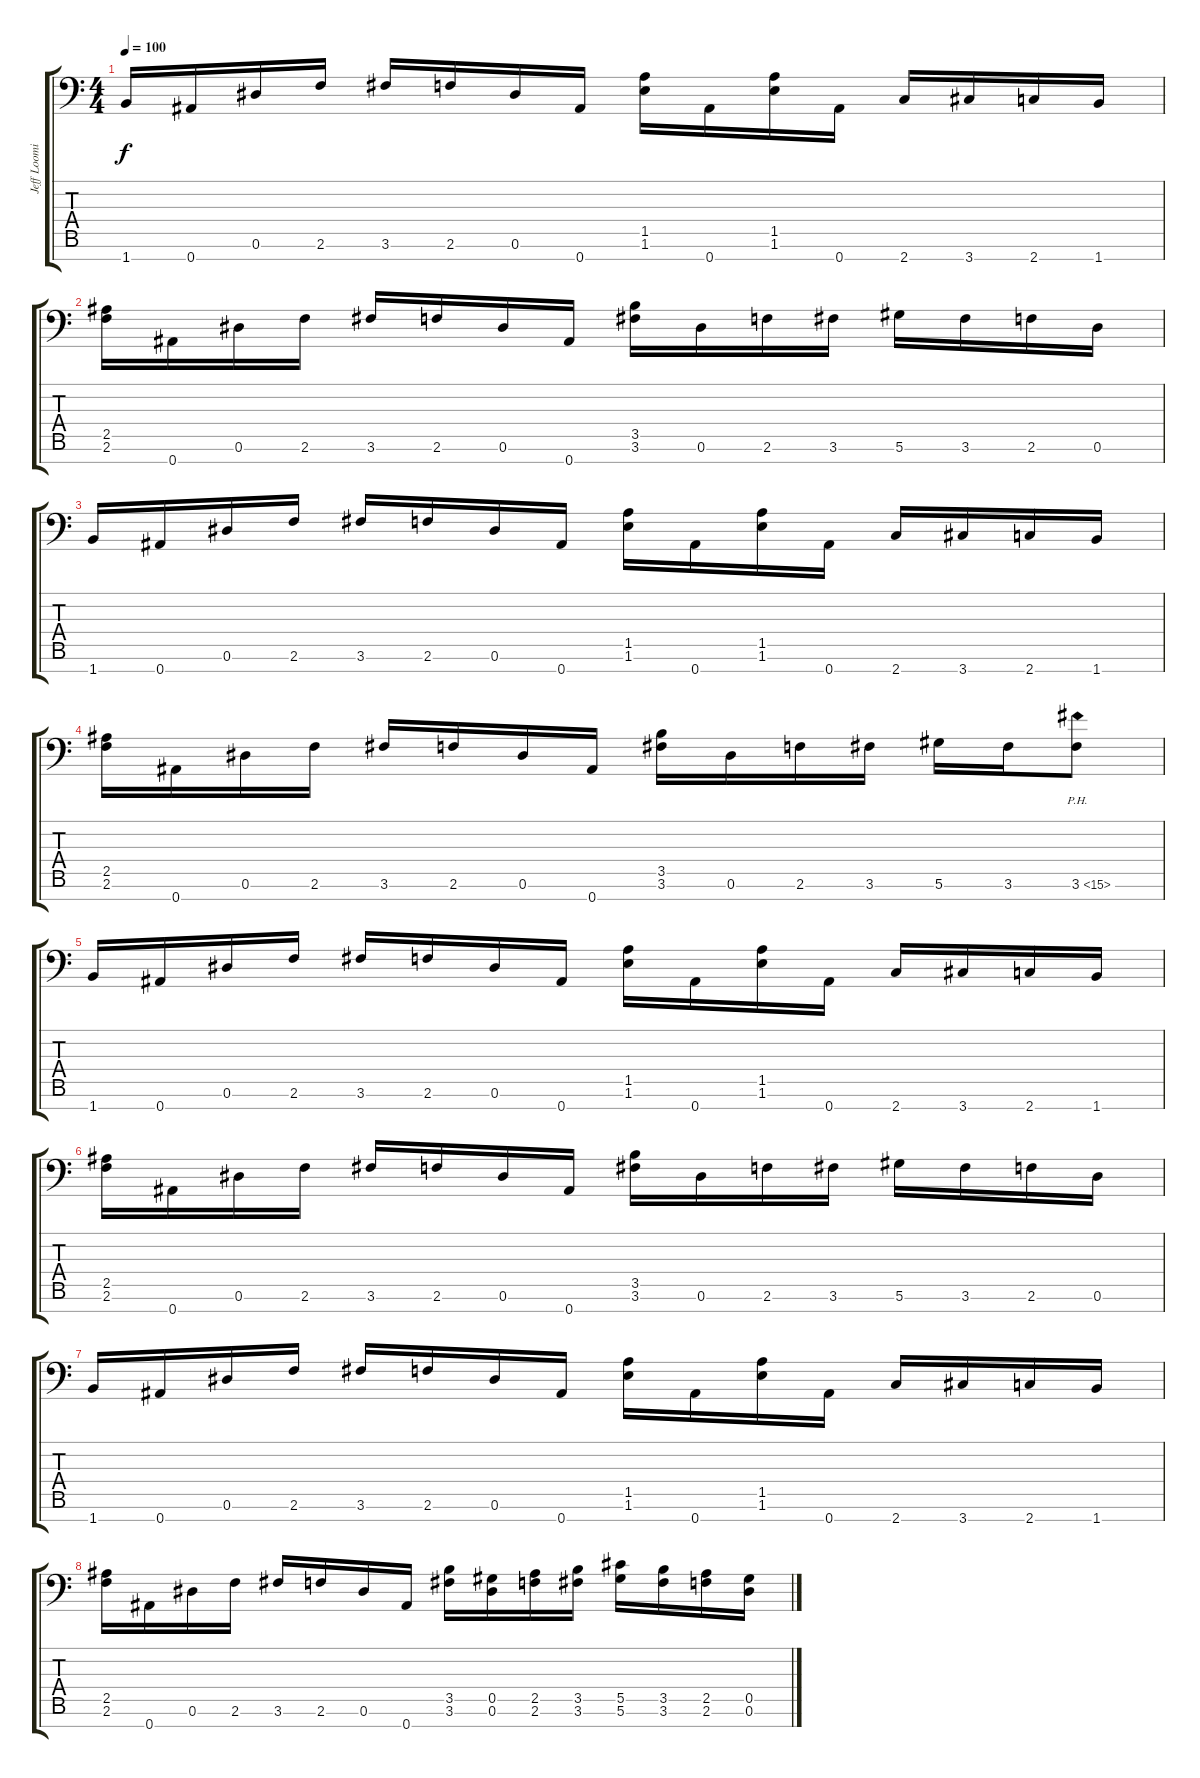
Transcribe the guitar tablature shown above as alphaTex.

\track ("Jeff Loomis" "Jeff Loomi") {instrument distortionguitar}
\staff {score tabs}
\tuning (Eb4 Bb3 Gb3 Db3 Ab2 Eb2 Bb1) {hide}
\ts (4 4)
\tempo 100
\clef f4
\ks c
1.7.16{dy f} 0.7.16 0.6.16 2.6.16 3.6.16 2.6.16 0.6.16 0.7.16 (1.5 1.6).16 0.7.16 (1.5 1.6).16 0.7.16 2.7.16 3.7.16 2.7.16 1.7.16 |
(2.5 2.6).16 0.7.16 0.6.16 2.6.16 3.6.16 2.6.16 0.6.16 0.7.16 (3.5 3.6).16 0.6.16 2.6.16 3.6.16 5.6.16 3.6.16 2.6.16 0.6.16 |
1.7.16 0.7.16 0.6.16 2.6.16 3.6.16 2.6.16 0.6.16 0.7.16 (1.5 1.6).16 0.7.16 (1.5 1.6).16 0.7.16 2.7.16 3.7.16 2.7.16 1.7.16 |
(2.5 2.6).16 0.7.16 0.6.16 2.6.16 3.6.16 2.6.16 0.6.16 0.7.16 (3.5 3.6).16 0.6.16 2.6.16 3.6.16 5.6.16 3.6.16 3.6{ph 12}.8 |
1.7.16 0.7.16 0.6.16 2.6.16 3.6.16 2.6.16 0.6.16 0.7.16 (1.5 1.6).16 0.7.16 (1.5 1.6).16 0.7.16 2.7.16 3.7.16 2.7.16 1.7.16 |
(2.5 2.6).16 0.7.16 0.6.16 2.6.16 3.6.16 2.6.16 0.6.16 0.7.16 (3.5 3.6).16 0.6.16 2.6.16 3.6.16 5.6.16 3.6.16 2.6.16 0.6.16 |
1.7.16 0.7.16 0.6.16 2.6.16 3.6.16 2.6.16 0.6.16 0.7.16 (1.5 1.6).16 0.7.16 (1.5 1.6).16 0.7.16 2.7.16 3.7.16 2.7.16 1.7.16 |
(2.5 2.6).16 0.7.16 0.6.16 2.6.16 3.6.16 2.6.16 0.6.16 0.7.16 (3.5 3.6).16 (0.5 0.6).16 (2.5 2.6).16 (3.5 3.6).16 (5.5 5.6).16 (3.5 3.6).16 (2.5 2.6).16 (0.5 0.6).16
